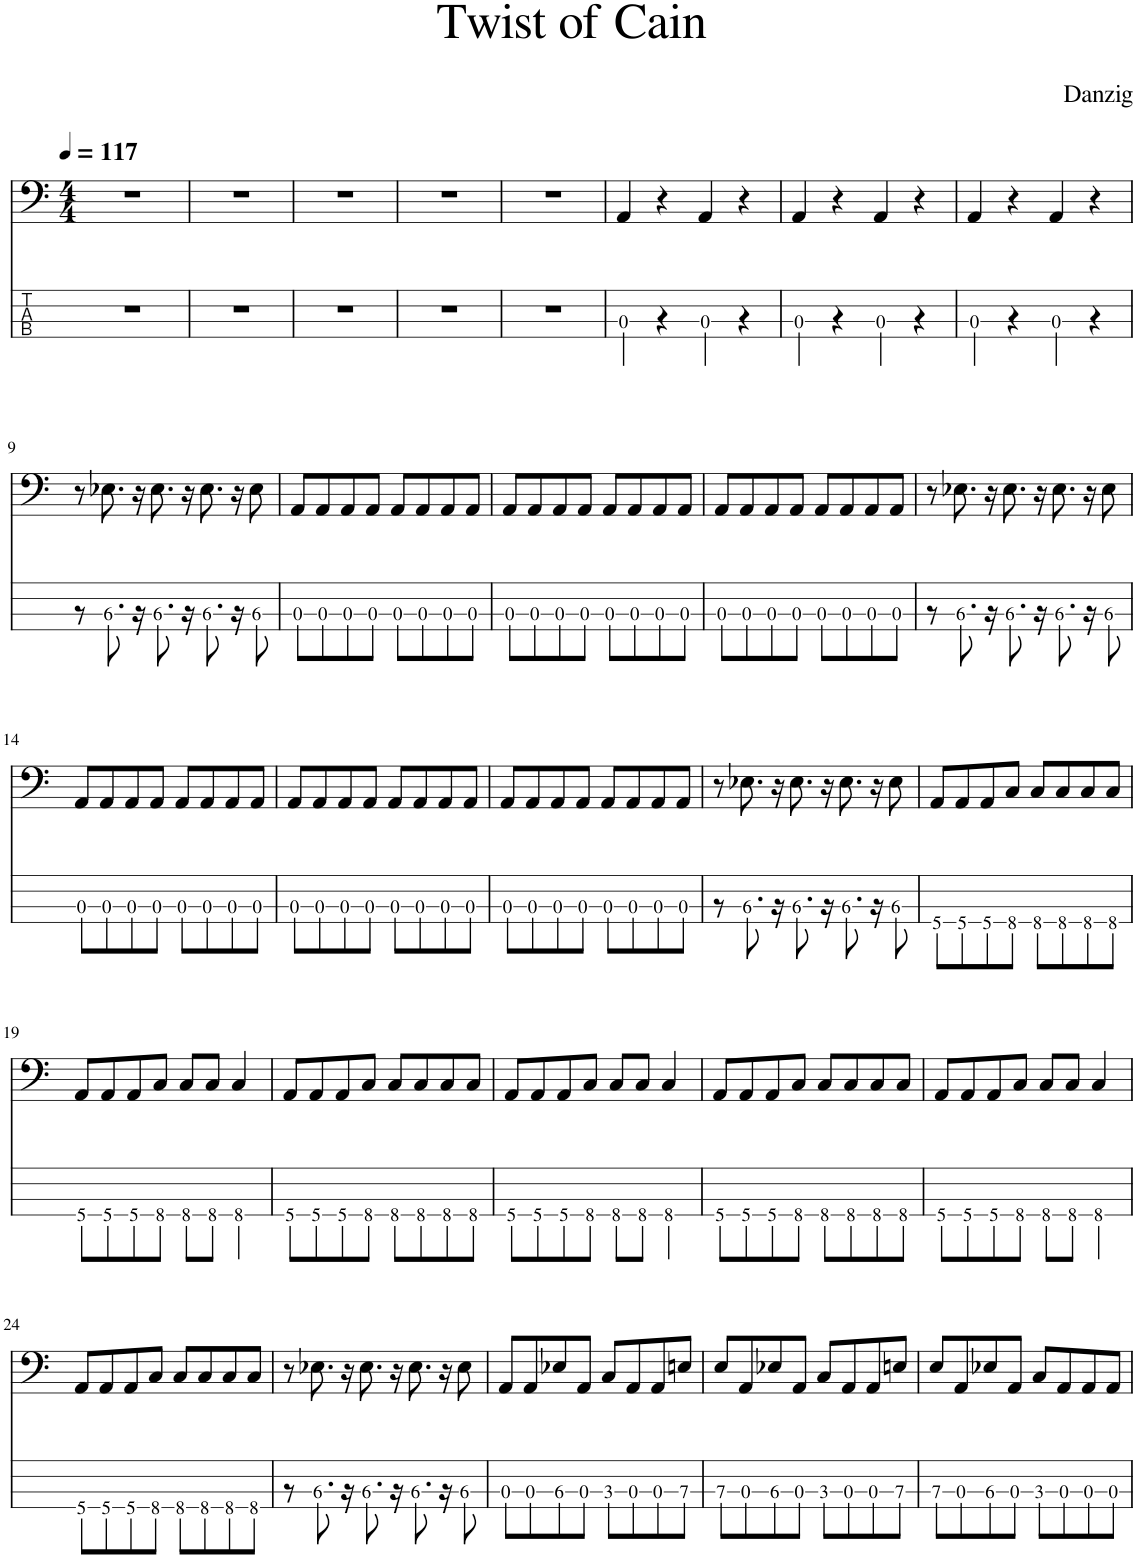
**kern	**kern
*part1	*part1
*staff2	*staff1
*I"Electric Bass	*
*I'El. B.	*
*stria4	*
*	*clefF4
*Trd7c12	*Trd7c12
*k[]	*k[]
*M4/4	*M4/4
*MM117	*MM117
=1	=1
1r	1r
=2	=2
1r	1r
=3	=3
1r	1r
=4	=4
1r	1r
=5	=5
1r	1r
=6	=6
4AA\	4AA/
4r	4r
4AA\	4AA/
4r	4r
=7	=7
4AA\	4AA/
4r	4r
4AA\	4AA/
4r	4r
=8	=8
4AA\	4AA/
4r	4r
4AA\	4AA/
4r	4r
!!LO:LB:g=z
=9	=9
8r	8r
8.E-\	8.E-X\
16r	16r
8.E-\	8.E-\
16r	16r
8.E-\	8.E-\
16r	16r
8E-\	8E-\
=10	=10
8AA\L	8AA/L
8AA\	8AA/
8AA\	8AA/
8AA\J	8AA/J
8AA\L	8AA/L
8AA\	8AA/
8AA\	8AA/
8AA\J	8AA/J
=11	=11
8AA\L	8AA/L
8AA\	8AA/
8AA\	8AA/
8AA\J	8AA/J
8AA\L	8AA/L
8AA\	8AA/
8AA\	8AA/
8AA\J	8AA/J
=12	=12
8AA\L	8AA/L
8AA\	8AA/
8AA\	8AA/
8AA\J	8AA/J
8AA\L	8AA/L
8AA\	8AA/
8AA\	8AA/
8AA\J	8AA/J
=13	=13
8r	8r
8.E-\	8.E-X\
16r	16r
8.E-\	8.E-\
16r	16r
8.E-\	8.E-\
16r	16r
8E-\	8E-\
!!LO:LB:g=z
=14	=14
8AA\L	8AA/L
8AA\	8AA/
8AA\	8AA/
8AA\J	8AA/J
8AA\L	8AA/L
8AA\	8AA/
8AA\	8AA/
8AA\J	8AA/J
=15	=15
8AA\L	8AA/L
8AA\	8AA/
8AA\	8AA/
8AA\J	8AA/J
8AA\L	8AA/L
8AA\	8AA/
8AA\	8AA/
8AA\J	8AA/J
=16	=16
8AA\L	8AA/L
8AA\	8AA/
8AA\	8AA/
8AA\J	8AA/J
8AA\L	8AA/L
8AA\	8AA/
8AA\	8AA/
8AA\J	8AA/J
=17	=17
8r	8r
8.E-\	8.E-X\
16r	16r
8.E-\	8.E-\
16r	16r
8.E-\	8.E-\
16r	16r
8E-\	8E-\
=18	=18
8AA\L	8AA/L
8AA\	8AA/
8AA\	8AA/
8C\J	8C/J
8C\L	8C/L
8C\	8C/
8C\	8C/
8C\J	8C/J
!!LO:LB:g=z
=19	=19
8AA\L	8AA/L
8AA\	8AA/
8AA\	8AA/
8C\J	8C/J
8C\L	8C/L
8C\J	8C/J
4C\	4C/
=20	=20
8AA\L	8AA/L
8AA\	8AA/
8AA\	8AA/
8C\J	8C/J
8C\L	8C/L
8C\	8C/
8C\	8C/
8C\J	8C/J
=21	=21
8AA\L	8AA/L
8AA\	8AA/
8AA\	8AA/
8C\J	8C/J
8C\L	8C/L
8C\J	8C/J
4C\	4C/
=22	=22
8AA\L	8AA/L
8AA\	8AA/
8AA\	8AA/
8C\J	8C/J
8C\L	8C/L
8C\	8C/
8C\	8C/
8C\J	8C/J
=23	=23
8AA\L	8AA/L
8AA\	8AA/
8AA\	8AA/
8C\J	8C/J
8C\L	8C/L
8C\J	8C/J
4C\	4C/
!!LO:LB:g=z
=24	=24
8AA\L	8AA/L
8AA\	8AA/
8AA\	8AA/
8C\J	8C/J
8C\L	8C/L
8C\	8C/
8C\	8C/
8C\J	8C/J
=25	=25
8r	8r
8.E-\	8.E-X\
16r	16r
8.E-\	8.E-\
16r	16r
8.E-\	8.E-\
16r	16r
8E-\	8E-\
=26	=26
8AA\L	8AA/L
8AA\	8AA/
8E-\	8E-X/
8AA\J	8AA/J
8C\L	8C/L
8AA\	8AA/
8AA\	8AA/
8E\J	8En/J
=27	=27
8E\L	8E/L
8AA\	8AA/
8E-\	8E-X/
8AA\J	8AA/J
8C\L	8C/L
8AA\	8AA/
8AA\	8AA/
8E\J	8En/J
=28	=28
8E\L	8E/L
8AA\	8AA/
8E-\	8E-X/
8AA\J	8AA/J
8C\L	8C/L
8AA\	8AA/
8AA\	8AA/
8AA\J	8AA/J
=	=
*-	*-
